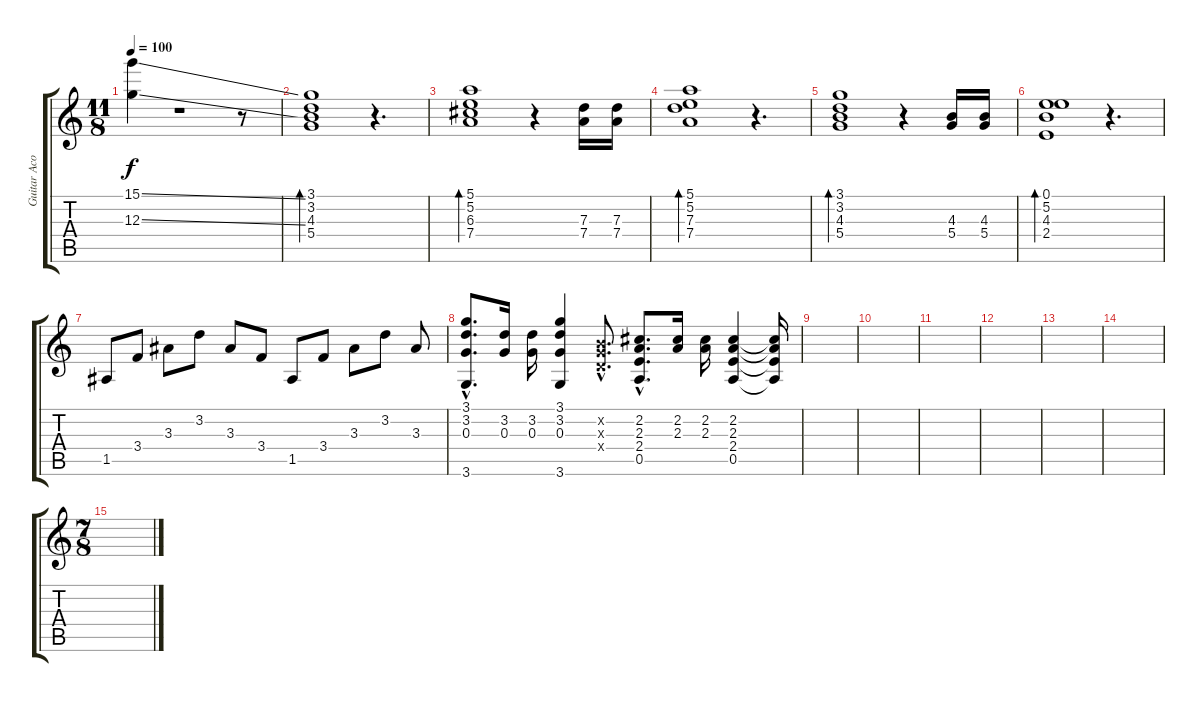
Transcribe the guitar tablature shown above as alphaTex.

\track ("Guitar Acoustic" "Guitar Aco") {instrument acousticguitarsteel}
\staff {score tabs}
\tuning (E4 B3 G3 D3 A2 E2) {hide}
\ts (11 8)
\tempo 100
\clef g2
\ks c
(15.1{ss} 12.3{ss}).4{dy f} r.1 r.8 |
(3.1 3.2 4.3 5.4).1{bd 120} r.4{d} |
(5.1 5.2 6.3 7.4).1{bd 120} r.4 (7.3 7.4).16 (7.3 7.4).16 |
(5.1 5.2 7.3 7.4).1{bd 120} r.4{d} |
(3.1 3.2 4.3 5.4).1{bd 120} r.4 (4.3 5.4).16 (4.3 5.4).16 |
(0.1 5.2 4.3 2.4).1{bd 120} r.4{d} |
1.5.8 3.4.8 3.3.8 3.2.8 3.3.8 3.4.8 1.5.8 3.4.8 3.3.8 3.2.8 3.3.8 |
(3.1{hac} 3.2{hac} 0.3{hac} 3.6{hac}).8{d} (3.2 0.3).16 (3.2 0.3).16 (3.1 3.2 0.3 3.6).4 (0.2{hac x} 0.3{hac x} 0.4{hac x}).8{d} (2.2{hac} 2.3{hac} 2.4{hac} 0.5{hac}).8{d} (2.2 2.3).16 (2.2 2.3).16 (2.2 2.3 2.4 0.5).4 (2.2{t} 2.3{t} 2.4{t} 0.5{t}).16 |
|
|
|
|
|
|
\ts (7 8)
